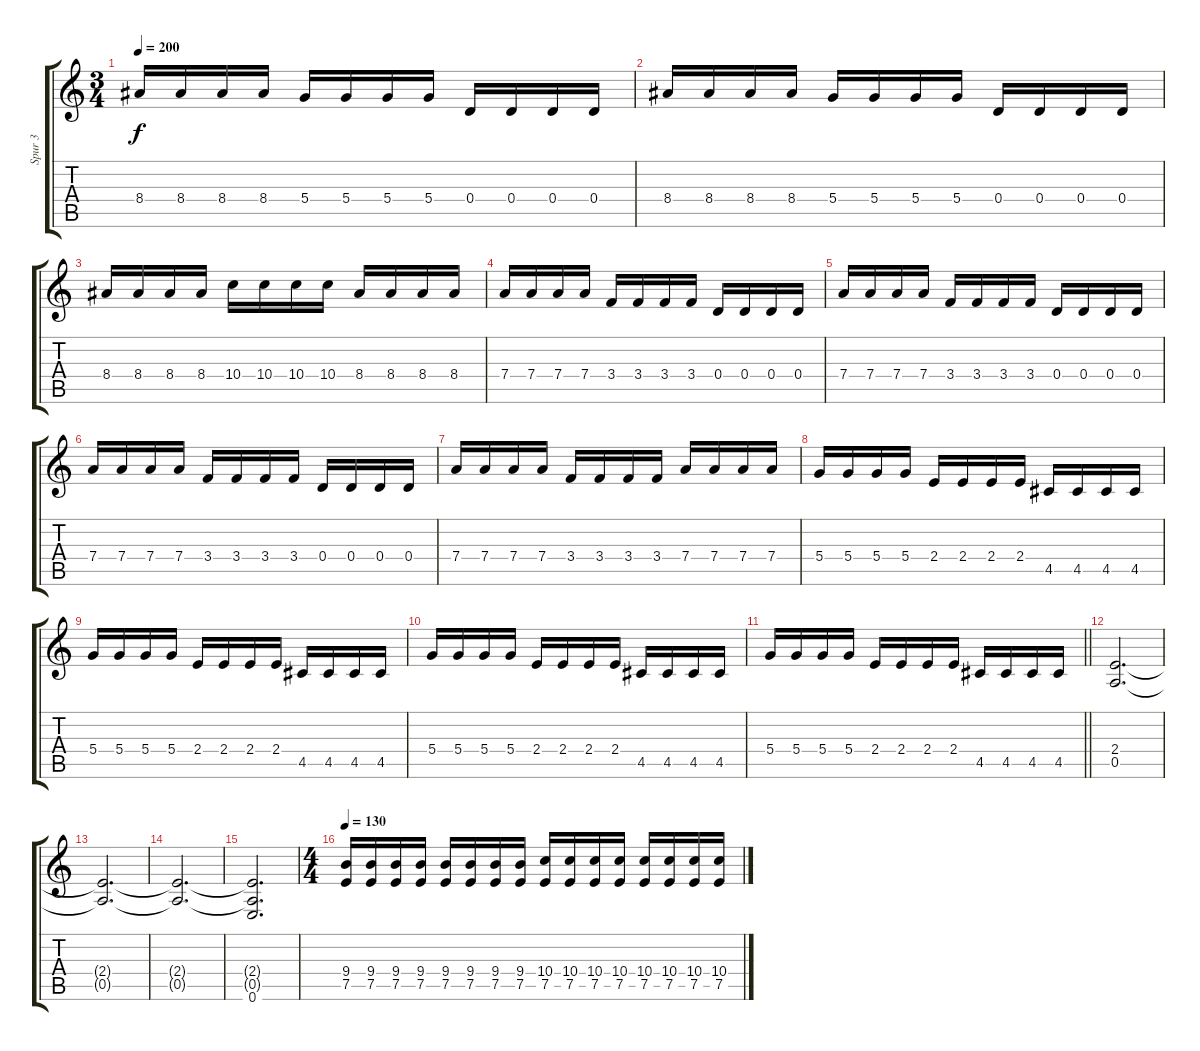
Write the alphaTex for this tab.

\track ("Spur 3" "Spur 3") {instrument distortionguitar}
\staff {score tabs}
\tuning (E4 B3 G3 D3 A2 E2) {hide}
\ts (3 4)
\tempo 200
\clef g2
\ks c
8.4.16{dy f} 8.4.16 8.4.16 8.4.16 5.4.16 5.4.16 5.4.16 5.4.16 0.4.16 0.4.16 0.4.16 0.4.16 |
8.4.16 8.4.16 8.4.16 8.4.16 5.4.16 5.4.16 5.4.16 5.4.16 0.4.16 0.4.16 0.4.16 0.4.16 |
8.4.16 8.4.16 8.4.16 8.4.16 10.4.16 10.4.16 10.4.16 10.4.16 8.4.16 8.4.16 8.4.16 8.4.16 |
7.4.16 7.4.16 7.4.16 7.4.16 3.4.16 3.4.16 3.4.16 3.4.16 0.4.16 0.4.16 0.4.16 0.4.16 |
7.4.16 7.4.16 7.4.16 7.4.16 3.4.16 3.4.16 3.4.16 3.4.16 0.4.16 0.4.16 0.4.16 0.4.16 |
7.4.16 7.4.16 7.4.16 7.4.16 3.4.16 3.4.16 3.4.16 3.4.16 0.4.16 0.4.16 0.4.16 0.4.16 |
7.4.16 7.4.16 7.4.16 7.4.16 3.4.16 3.4.16 3.4.16 3.4.16 7.4.16 7.4.16 7.4.16 7.4.16 |
5.4.16 5.4.16 5.4.16 5.4.16 2.4.16 2.4.16 2.4.16 2.4.16 4.5.16 4.5.16 4.5.16 4.5.16 |
5.4.16 5.4.16 5.4.16 5.4.16 2.4.16 2.4.16 2.4.16 2.4.16 4.5.16 4.5.16 4.5.16 4.5.16 |
5.4.16 5.4.16 5.4.16 5.4.16 2.4.16 2.4.16 2.4.16 2.4.16 4.5.16 4.5.16 4.5.16 4.5.16 |
\barLineRight lightlight
5.4.16 5.4.16 5.4.16 5.4.16 2.4.16 2.4.16 2.4.16 2.4.16 4.5.16 4.5.16 4.5.16 4.5.16 |
(2.4 0.5).2{d} |
(2.4{t} 0.5{t}).2{d} |
(2.4{t} 0.5{t}).2{d} |
(2.4{t} 0.5{t} 0.6).2{d} |
\ts (4 4)
\tempo 130
(9.4 7.5).16 (9.4 7.5).16 (9.4 7.5).16 (9.4 7.5).16 (9.4 7.5).16 (9.4 7.5).16 (9.4 7.5).16 (9.4 7.5).16 (10.4 7.5).16 (10.4 7.5).16 (10.4 7.5).16 (10.4 7.5).16 (10.4 7.5).16 (10.4 7.5).16 (10.4 7.5).16 (10.4 7.5).16
